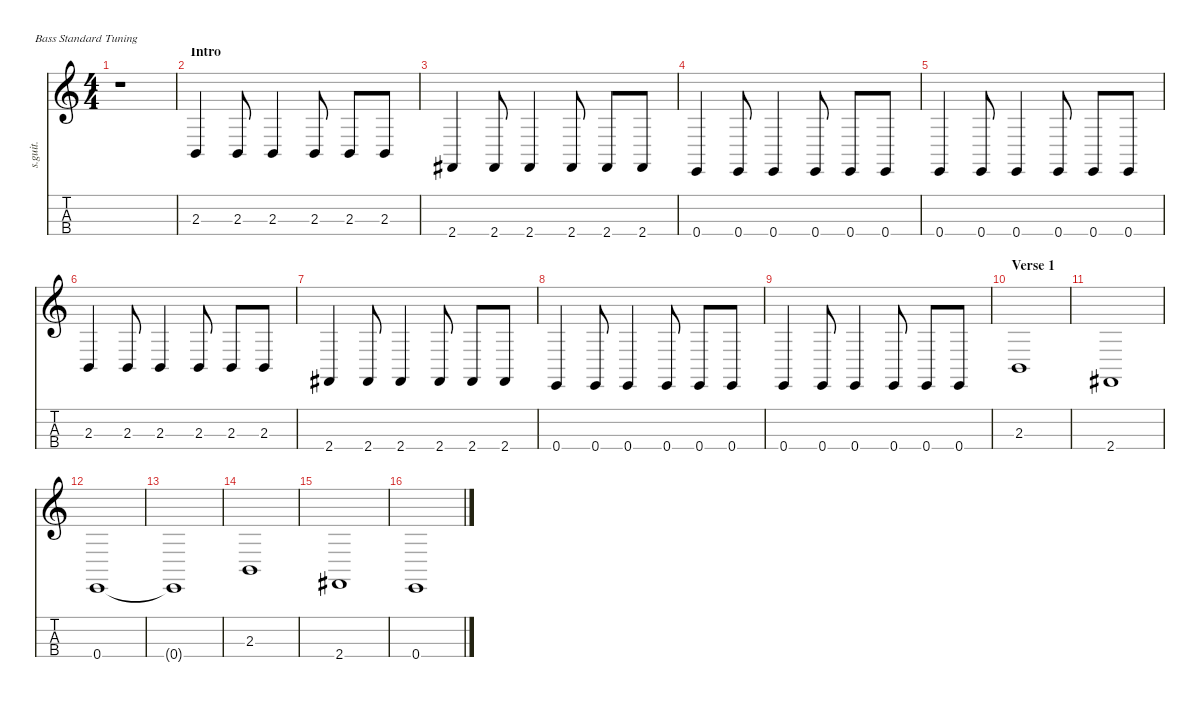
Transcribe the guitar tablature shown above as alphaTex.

\defaultSystemsLayout 4
\hideDynamics
\bracketExtendMode nobrackets
\track ("Nate Mendel" "s.guit.") {instrument electricbasspick}
\staff {score tabs}
\tuning (G2 D2 A1 E1)
\ts (4 4)
\beaming (8 2 2 2 2)
\tempo (136 hide)
\clef g2
\ks c
r.1{dy f instrument electricbasspick} |
\section ("" "Intro")
2.3.4 2.3.8 2.3.4 2.3.8 2.3.8 2.3.8 |
2.4{acc #}.4 2.4{acc #}.8 2.4{acc #}.4 2.4{acc #}.8 2.4{acc #}.8 2.4{acc #}.8 |
0.4.4 0.4.8 0.4.4 0.4.8 0.4.8 0.4.8 |
0.4.4 0.4.8 0.4.4 0.4.8 0.4.8 0.4.8 |
2.3.4 2.3.8 2.3.4 2.3.8 2.3.8 2.3.8 |
2.4{acc #}.4 2.4{acc #}.8 2.4{acc #}.4 2.4{acc #}.8 2.4{acc #}.8 2.4{acc #}.8 |
0.4.4 0.4.8 0.4.4 0.4.8 0.4.8 0.4.8 |
0.4.4 0.4.8 0.4.4 0.4.8 0.4.8 0.4.8 |
\section ("" "Verse 1")
2.3.1 |
2.4{acc #}.1 |
0.4.1 |
0.4{t}.1 |
2.3.1 |
2.4{acc #}.1 |
0.4.1
